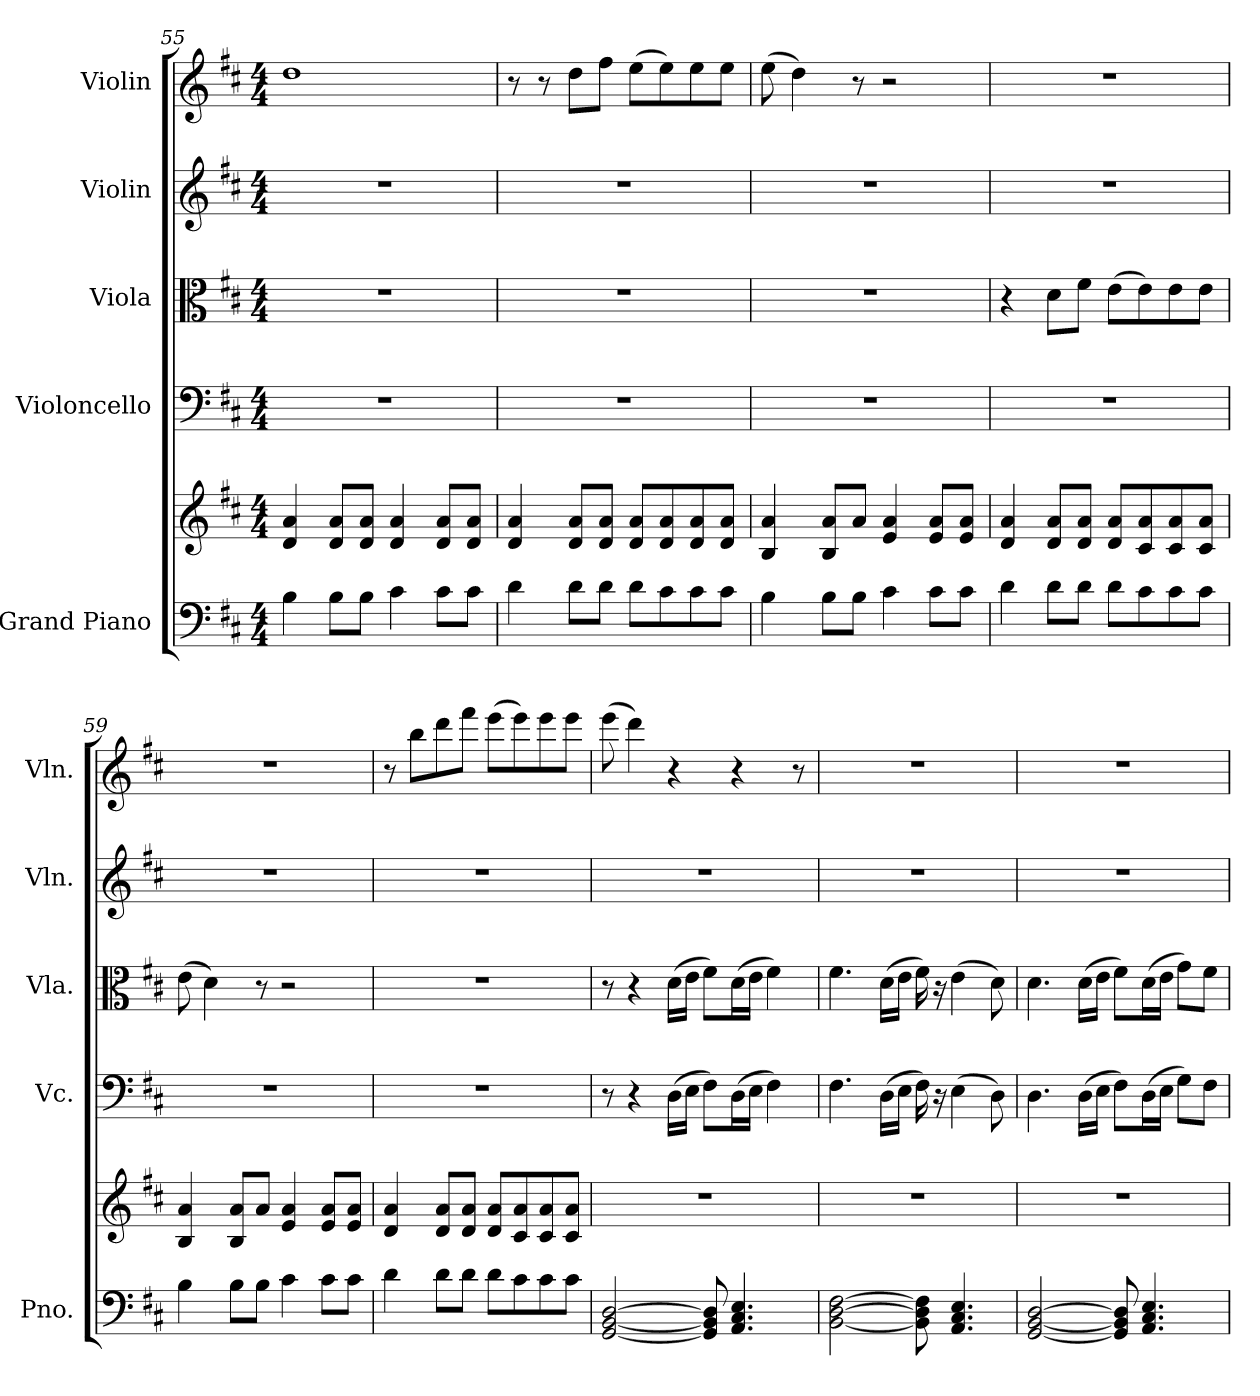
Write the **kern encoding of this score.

**kern	**kern	**kern	**kern	**kern	**kern
*part5	*part5	*part4	*part3	*part2	*part1
*staff6	*staff5	*staff4	*staff3	*staff2	*staff1
*I"Grand Piano	*	*I"Violoncello	*I"Viola	*I"Violin	*I"Violin
*I'Pno.	*	*I'Vc.	*I'Vla.	*I'Vln.	*I'Vln.
*clefF4	*clefG2	*clefF4	*clefC3	*clefG2	*clefG2
*k[f#c#]	*k[f#c#]	*k[f#c#]	*k[f#c#]	*k[f#c#]	*k[f#c#]
*M4/4	*M4/4	*M4/4	*M4/4	*M4/4	*M4/4
=55	=55	=55	=55	=55	=55
4B\	4d/ 4a/	1r	1r	1r	1dd
8B\L	8d/ 8a/L	.	.	.	.
8B\J	8d/ 8a/J	.	.	.	.
4c#\	4d/ 4a/	.	.	.	.
8c#\L	8d/ 8a/L	.	.	.	.
8c#\J	8d/ 8a/J	.	.	.	.
!!LO:LB:g=z
=56	=56	=56	=56	=56	=56
4d\	4d/ 4a/	1r	1r	1r	8r
.	.	.	.	.	8r
8d\L	8d/ 8a/L	.	.	.	8dd\L
8d\J	8d/ 8a/J	.	.	.	8ff#\J
8d\L	8d/ 8a/L	.	.	.	(8ee\L
8c#\	8d/ 8a/	.	.	.	8ee\)
8c#\	8d/ 8a/	.	.	.	8ee\
8c#\J	8d/ 8a/J	.	.	.	8ee\J
=57	=57	=57	=57	=57	=57
4B\	4B/ 4a/	1r	1r	1r	(8ee\
.	.	.	.	.	4dd\)
8B\L	8B/ 8a/L	.	.	.	.
8B\J	8a/J	.	.	.	8r
4c#\	4e/ 4a/	.	.	.	2r
8c#\L	8e/ 8a/L	.	.	.	.
8c#\J	8e/ 8a/J	.	.	.	.
=58	=58	=58	=58	=58	=58
4d\	4d/ 4a/	1r	4r	1r	1r
8d\L	8d/ 8a/L	.	8d\L	.	.
8d\J	8d/ 8a/J	.	8f#\J	.	.
8d\L	8d/ 8a/L	.	(8e\L	.	.
8c#\	8c#/ 8a/	.	8e\)	.	.
8c#\	8c#/ 8a/	.	8e\	.	.
8c#\J	8c#/ 8a/J	.	8e\J	.	.
=59	=59	=59	=59	=59	=59
4B\	4B/ 4a/	1r	(8e\	1r	1r
.	.	.	4d\)	.	.
8B\L	8B/ 8a/L	.	.	.	.
8B\J	8a/J	.	8r	.	.
4c#\	4e/ 4a/	.	2r	.	.
8c#\L	8e/ 8a/L	.	.	.	.
8c#\J	8e/ 8a/J	.	.	.	.
!!LO:PB:g=z
=60	=60	=60	=60	=60	=60
4d\	4d/ 4a/	1r	1r	1r	8r
.	.	.	.	.	8bb\L
8d\L	8d/ 8a/L	.	.	.	8ddd\
8d\J	8d/ 8a/J	.	.	.	8fff#\J
8d\L	8d/ 8a/L	.	.	.	(8eee\L
8c#\	8c#/ 8a/	.	.	.	8eee\)
8c#\	8c#/ 8a/	.	.	.	8eee\
8c#\J	8c#/ 8a/J	.	.	.	8eee\J
=61	=61	=61	=61	=61	=61
[2GG/ [2BB/ [2D/	1r	8r	8r	1r	(8eee\
.	.	4r	4r	.	4ddd\)
.	.	(16D\LL	(16d\LL	.	4r
.	.	16E\JJ	16e\JJ	.	.
8GG/] 8BB/] 8D/]	.	8F#\L)	8f#\L)	.	.
4.AA/ 4.C#/ 4.E/	.	(16D\L	(16d\L	.	4r
.	.	16E\JJ	16e\JJ	.	.
.	.	4F#\)	4f#\)	.	.
.	.	.	.	.	8r
=62	=62	=62	=62	=62	=62
[2BB\ [2D\ [2F#\	1r	4.F#\	4.f#\	1r	1r
.	.	(16D\LL	(16d\LL	.	.
.	.	16E\JJ	16e\JJ	.	.
8BB\] 8D\] 8F#\]	.	16F#\)	16f#\)	.	.
.	.	16r	16r	.	.
4.AA/ 4.C#/ 4.E/	.	(4E\	(4e\	.	.
.	.	8D\)	8d\)	.	.
=63	=63	=63	=63	=63	=63
[2GG/ [2BB/ [2D/	1r	4.D\	4.d\	1r	1r
.	.	(16D\LL	(16d\LL	.	.
.	.	16E\JJ	16e\JJ	.	.
8GG/] 8BB/] 8D/]	.	8F#\L)	8f#\L)	.	.
4.AA/ 4.C#/ 4.E/	.	(16D\L	(16d\L	.	.
.	.	16E\JJ	16e\JJ	.	.
.	.	8G\L)	8g\L)	.	.
.	.	8F#\J	8f#\J	.	.
=	=	=	=	=	=
*-	*-	*-	*-	*-	*-
